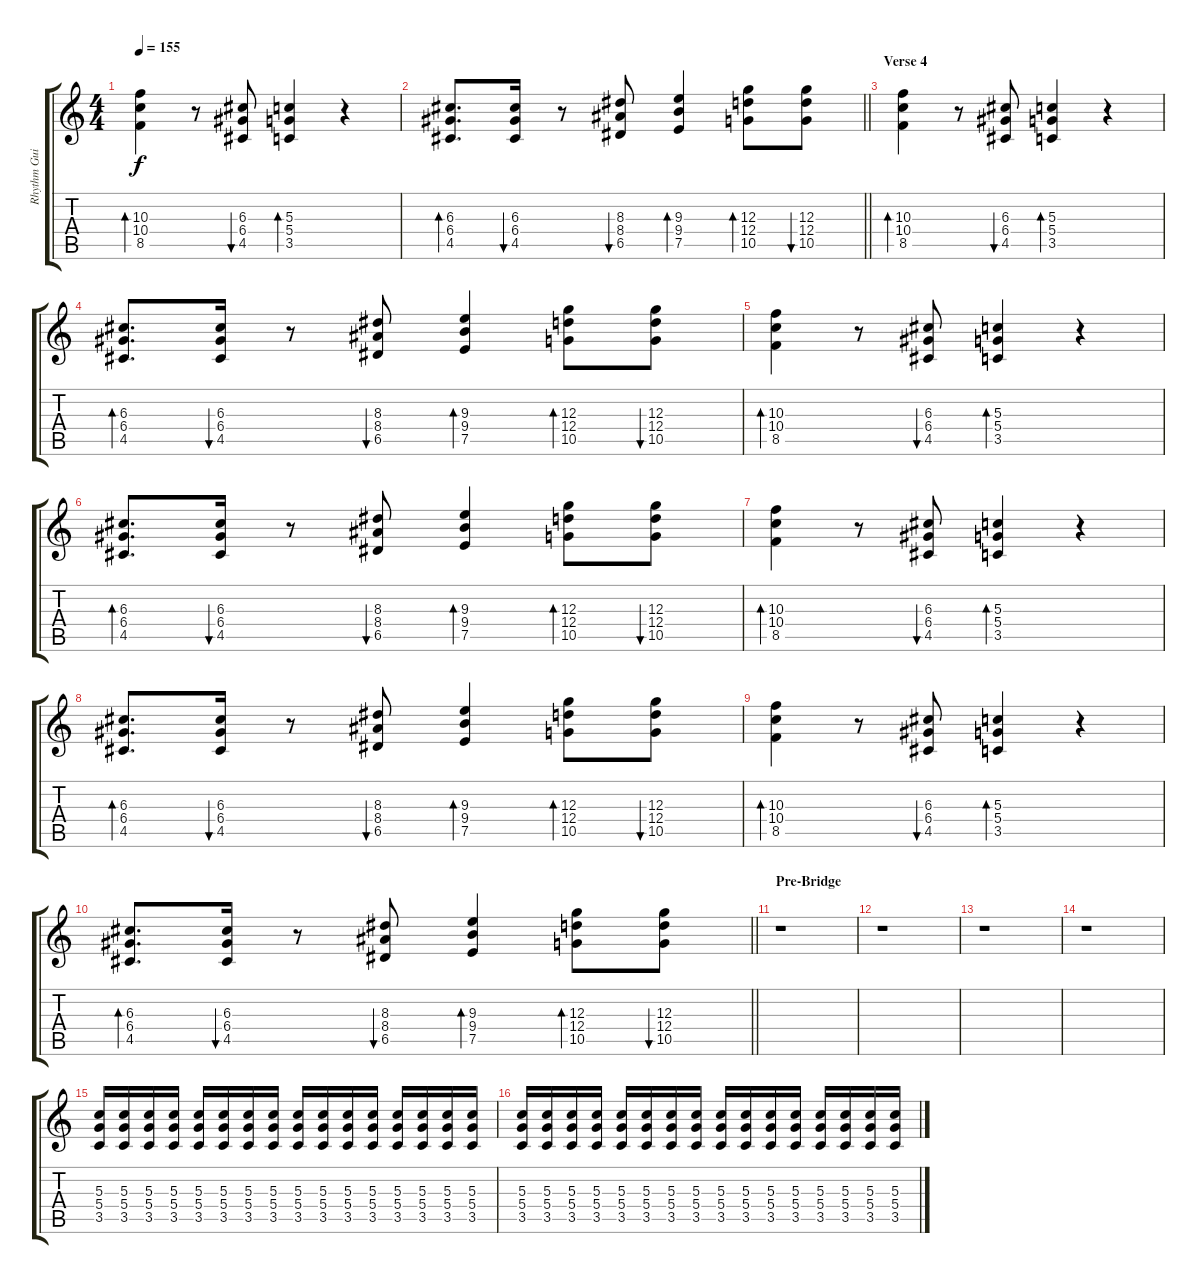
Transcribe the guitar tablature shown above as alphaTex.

\track ("Rhythm Guitar" "Rhythm Gui") {instrument overdrivenguitar}
\staff {score tabs}
\tuning (E4 B3 G3 D3 A2 E2) {hide}
\ts (4 4)
\tempo 155
\clef g2
\ks c
(10.3 10.4 8.5).4{bd 60 dy f} r.8 (6.3 6.4 4.5).8{bu 60} (5.3 5.4 3.5).4{bd 60} r.4 |
\barLineRight lightlight
(6.3 6.4 4.5).8{d bd 60} (6.3 6.4 4.5).16{bu 60} r.8 (8.3 8.4 6.5).8{bu 60} (9.3 9.4 7.5).4{bd 60} (12.3 12.4 10.5).8{bd 60} (12.3 12.4 10.5).8{bu 60} |
\section ("" "Verse 4")
(10.3 10.4 8.5).4{bd 60} r.8 (6.3 6.4 4.5).8{bu 60} (5.3 5.4 3.5).4{bd 60} r.4 |
(6.3 6.4 4.5).8{d bd 60} (6.3 6.4 4.5).16{bu 60} r.8 (8.3 8.4 6.5).8{bu 60} (9.3 9.4 7.5).4{bd 60} (12.3 12.4 10.5).8{bd 60} (12.3 12.4 10.5).8{bu 60} |
(10.3 10.4 8.5).4{bd 60} r.8 (6.3 6.4 4.5).8{bu 60} (5.3 5.4 3.5).4{bd 60} r.4 |
(6.3 6.4 4.5).8{d bd 60} (6.3 6.4 4.5).16{bu 60} r.8 (8.3 8.4 6.5).8{bu 60} (9.3 9.4 7.5).4{bd 60} (12.3 12.4 10.5).8{bd 60} (12.3 12.4 10.5).8{bu 60} |
(10.3 10.4 8.5).4{bd 60} r.8 (6.3 6.4 4.5).8{bu 60} (5.3 5.4 3.5).4{bd 60} r.4 |
(6.3 6.4 4.5).8{d bd 60} (6.3 6.4 4.5).16{bu 60} r.8 (8.3 8.4 6.5).8{bu 60} (9.3 9.4 7.5).4{bd 60} (12.3 12.4 10.5).8{bd 60} (12.3 12.4 10.5).8{bu 60} |
(10.3 10.4 8.5).4{bd 60} r.8 (6.3 6.4 4.5).8{bu 60} (5.3 5.4 3.5).4{bd 60} r.4 |
\barLineRight lightlight
(6.3 6.4 4.5).8{d bd 60} (6.3 6.4 4.5).16{bu 60} r.8 (8.3 8.4 6.5).8{bu 60} (9.3 9.4 7.5).4{bd 60} (12.3 12.4 10.5).8{bd 60} (12.3 12.4 10.5).8{bu 60} |
\section ("" "Pre-Bridge")
r.1 |
r.1 |
r.1 |
r.1 |
(5.3 5.4 3.5).16 (5.3 5.4 3.5).16 (5.3 5.4 3.5).16 (5.3 5.4 3.5).16 (5.3 5.4 3.5).16 (5.3 5.4 3.5).16 (5.3 5.4 3.5).16 (5.3 5.4 3.5).16 (5.3 5.4 3.5).16 (5.3 5.4 3.5).16 (5.3 5.4 3.5).16 (5.3 5.4 3.5).16 (5.3 5.4 3.5).16 (5.3 5.4 3.5).16 (5.3 5.4 3.5).16 (5.3 5.4 3.5).16 |
(5.3 5.4 3.5).16 (5.3 5.4 3.5).16 (5.3 5.4 3.5).16 (5.3 5.4 3.5).16 (5.3 5.4 3.5).16 (5.3 5.4 3.5).16 (5.3 5.4 3.5).16 (5.3 5.4 3.5).16 (5.3 5.4 3.5).16 (5.3 5.4 3.5).16 (5.3 5.4 3.5).16 (5.3 5.4 3.5).16 (5.3 5.4 3.5).16 (5.3 5.4 3.5).16 (5.3 5.4 3.5).16 (5.3 5.4 3.5).16
